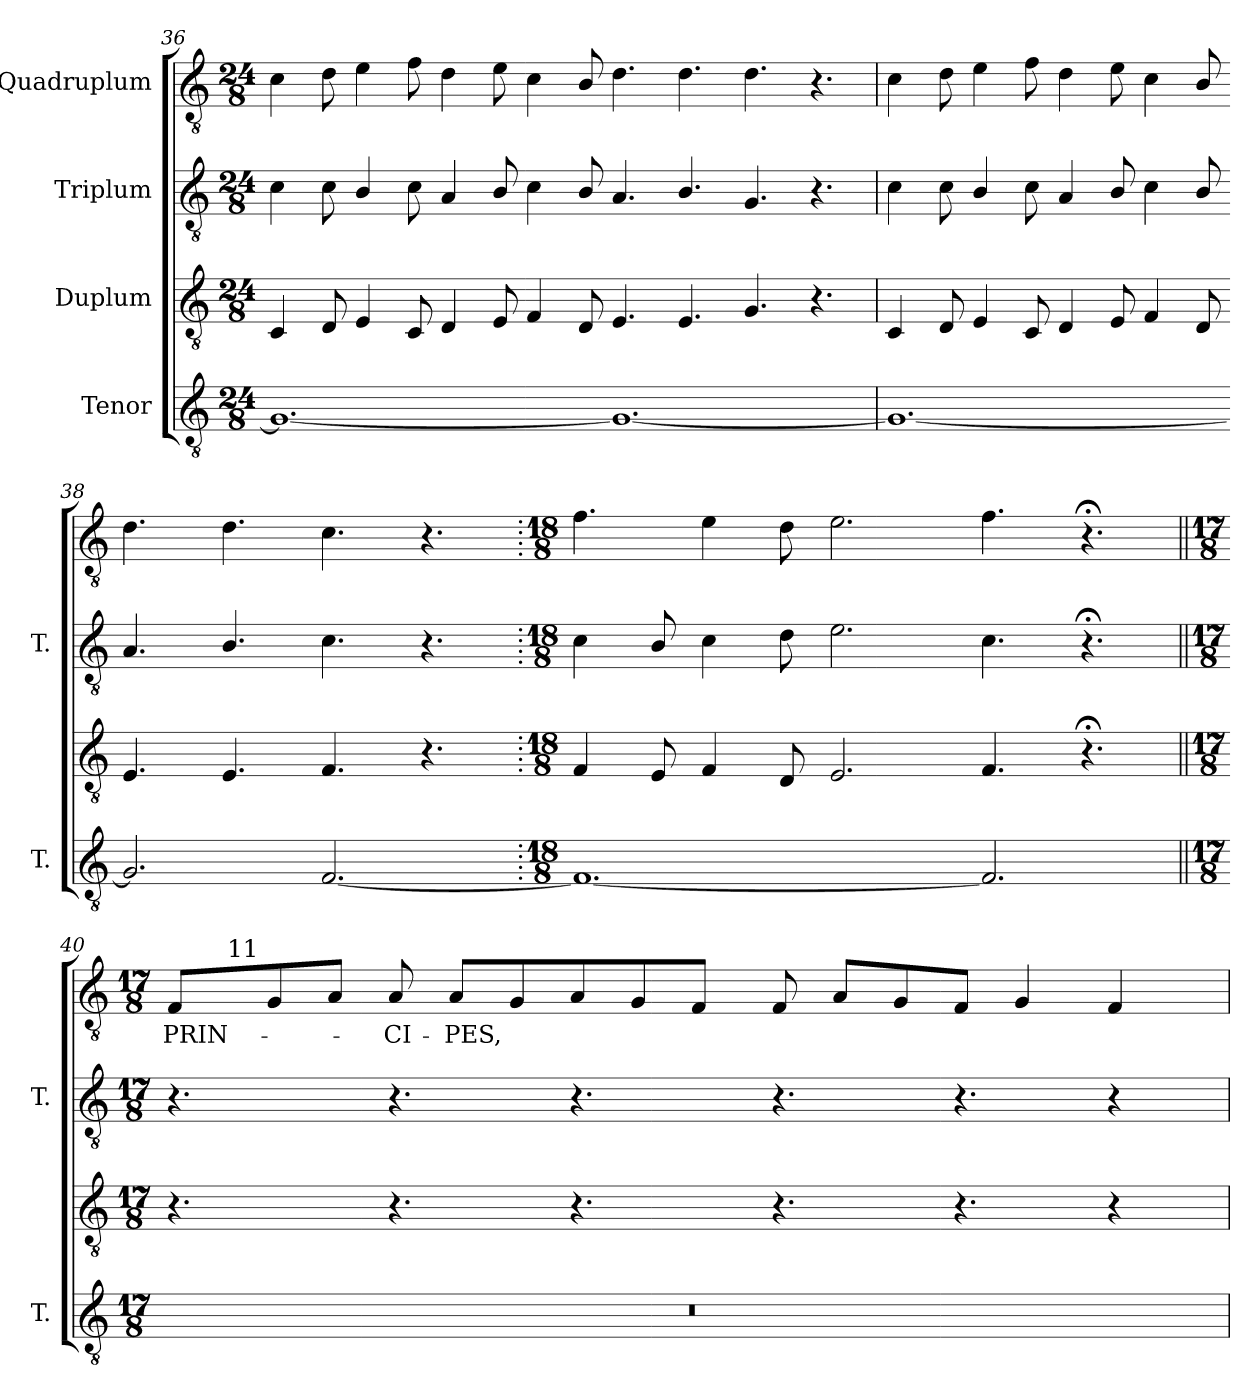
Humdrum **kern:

**kern	**kern	**kern	**kern	**text
*part4	*part3	*part2	*part1	*part1
*staff4	*staff3	*staff2	*staff1	*staff1
*I"Tenor	*I"Duplum	*I"Triplum	*I"Quadruplum	*
*I'T.	*	*I'T.	*	*
!!LO:PB:g=z
*clefGv2	*clefGv2	*clefGv2	*clefGv2	*
*ITrd7c12	*ITrd7c12	*ITrd7c12	*ITrd7c12	*
*k[]	*k[]	*k[]	*k[]	*
*C:	*C:	*C:	*C:	*
*M24/8	*M24/8	*M24/8	*M24/8	*
=36	=36	=36	=36	=36
1.GGi_	4CCi/	4Ci\	4Ci\	.
.	8DDi/	8Ci\	8Di\	.
.	4EEi/	4BBi/	4Ei\	.
.	8CCi/	8Ci\	8Fi\	.
.	4DDi/	4AAi/	4Di\	.
.	8EEi/	8BBi/	8Ei\	.
.	4FFi/	4Ci\	4Ci\	.
.	8DDi/	8BBi/	8BBi/	.
1.GGi_	4.EEi/	4.AAi/	4.Di\	.
.	4.EEi/	4.BBi/	4.Di\	.
.	4.GGi/	4.GGi/	4.Di\	.
.	4.r	4.r	4.r	.
=37	=37	=37	=37	=37
1.GGi_	4CCi/	4Ci\	4Ci\	.
.	8DDi/	8Ci\	8Di\	.
.	4EEi/	4BBi/	4Ei\	.
.	8CCi/	8Ci\	8Fi\	.
.	4DDi/	4AAi/	4Di\	.
.	8EEi/	8BBi/	8Ei\	.
.	4FFi/	4Ci\	4Ci\	.
.	8DDi/	8BBi/	8BBi/	.
!!LO:LB:g=z
=38-	=38-	=38-	=38-	=38-
2.GGi/]	4.EEi/	4.AAi/	4.Di\	.
.	4.EEi/	4.BBi/	4.Di\	.
[2.FFi/	4.FFi/	4.Ci\	4.Ci\	.
.	4.r	4.r	4.r	.
=39.	=39.	=39.	=39.	=39.
*M18/8	*M18/8	*M18/8	*M18/8	*
1.FFi_	4FFi/	4Ci\	4.Fi\	.
.	8EEi/	8BBi/	.	.
.	4FFi/	4Ci\	4Ei\	.
.	8DDi/	8Di\	8Di\	.
.	2.EEi/	2.Ei\	2.Ei\	.
2.FFi/]	4.FFi/	4.Ci\	4.Fi\	.
.	4.r;	4.r;	4.r;	.
!!LO:LB:g=z
=40||	=40||	=40||	=40||	=40||
*M17/8	*M17/8	*M17/8	*M17/8	*
!LO:N:vis=1	!	!	!	!
*	*	*	*MM75	*
!	!	!	!	!LO:LY:b:color=#000000
*	*	*	*^	*
8%17r	4.r	4.r	8FFi/L	32ryy	-PRIN-
.	.	.	.	64ryy	.
.	.	.	.	128...ryy	.
!	!	!	!	!LO:TX:a:t=11	!
.	.	.	.	1ryy	.
.	.	.	8GGi/	.	.
.	.	.	8AAi/J	.	.
!	!	!	!	!	!LO:LY:b:color=#000000
.	4.r	4.r	8AAi/	.	-CI-
!	!	!	!	!	!LO:LY:b:color=#000000
.	.	.	8AAi/L	.	-PES,
.	.	.	8GGi/	.	.
.	4.r	4.r	8AAi/	.	.
.	.	.	8GGi/	.	.
.	.	.	8FFi/J	.	.
.	.	.	.	1ryy	.
.	4.r	4.r	8FFi/	.	.
.	.	.	8AAi/L	.	.
.	.	.	8GGi/	.	.
.	4.r	4.r	8FFi/J	.	.
.	.	.	4GGi/	.	.
.	4r	4r	4FFi/	.	.
.	.	.	.	16ryy	.
.	.	.	.	1024ryy	.
*	*	*	*v	*v	*
=	=	=	=	=
*-	*-	*-	*-	*-
